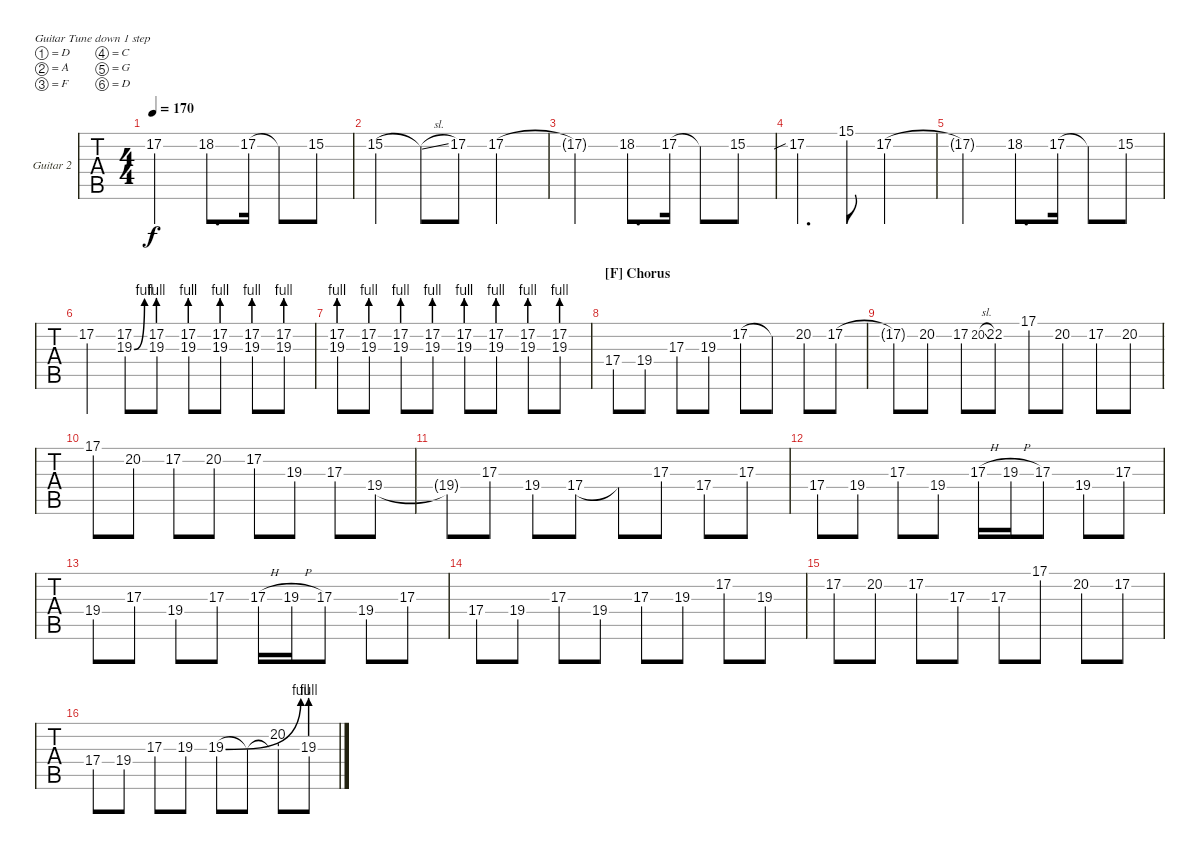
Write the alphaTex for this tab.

\defaultSystemsLayout 4
\bracketExtendMode groupsimilarinstruments
\firstSystemTrackNameOrientation horizontal
\otherSystemsTrackNameOrientation horizontal
\track ("Alex Rosamilia" "Guitar 2") {instrument electricguitarclean}
\staff {tabs}
\tuning (D4 A3 F3 C3 G2 D2)
\ts (4 4)
\tempo 170
\clef g2
\ks c
17.2{t}.2{dy f} 18.2{st}.8{d} 17.2{st}.16 17.2{t}.8 15.2.8 |
15.2.4 15.2{sl t}.8 17.2.8 17.2.2 |
17.2{t}.2 18.2{st}.8{d} 17.2{st}.16 17.2{t}.8 15.2.8 |
17.2{sib}.4{d} 15.1.8 17.2.2 |
17.2{t}.2 18.2{st}.8{d} 17.2{st}.16 17.2{t}.8 15.2.8 |
17.2.4 (17.2 19.3{be (bend 0 0 15 4)}).8 (17.2 19.3{be (prebend 0 4 60 4)}).8 (17.2 19.3{be (prebend 0 4 60 4)}).8 (17.2 19.3{be (prebend 0 4 60 4)}).8 (17.2 19.3{be (prebend 0 4 60 4)}).8 (17.2 19.3{be (prebend 0 4 60 4)}).8 |
(17.2 19.3{be (prebend 0 4 60 4)}).8 (17.2 19.3{be (prebend 0 4 60 4)}).8 (17.2 19.3{be (prebend 0 4 60 4)}).8 (17.2 19.3{be (prebend 0 4 60 4)}).8 (17.2 19.3{be (prebend 0 4 60 4)}).8 (17.2 19.3{be (prebend 0 4 60 4)}).8 (17.2 19.3{be (prebend 0 4 60 4)}).8 (17.2 19.3{be (prebend 0 4 60 4)}).8 |
\section ("F" "Chorus")
17.4.8 19.4.8 17.3.8 19.3.8 17.2.8 17.2{t}.8 20.2.8 17.2.8 |
17.2{t}.8 20.2.8 17.2.8 20.2{sl}.8{gr onbeat} 22.2.8 17.1.8 20.2.8 17.2.8 20.2.8 |
17.1.8 20.2.8 17.2.8 20.2.8 17.2.8 19.3.8 17.3.8 19.4.8 |
19.4{t}.8 17.3.8 19.4.8 17.4.8 17.4{t}.8 17.3.8 17.4.8 17.3.8 |
17.4.8 19.4.8 17.3.8 19.4.8 17.3{h}.16 19.3{h}.16 17.3.8 19.4.8 17.3.8 |
19.4.8 17.3.8 19.4.8 17.3.8 17.3{h}.16 19.3{h}.16 17.3.8 19.4.8 17.3.8 |
17.4.8 19.4.8 17.3.8 19.4.8 17.3.8 19.3.8 17.2.8 19.3.8 |
17.2.8 20.2.8 17.2.8 17.3.8 17.3.8 17.1.8 20.2.8 17.2.8 |
17.4.8 19.4.8 17.3.8 19.3.8 19.3{be (bend 0 0 13.799999999999999 4)}.8 19.3{t}.8 (20.2 19.3{t}).8 19.3{be (prebend 0 4 60 4)}.8
